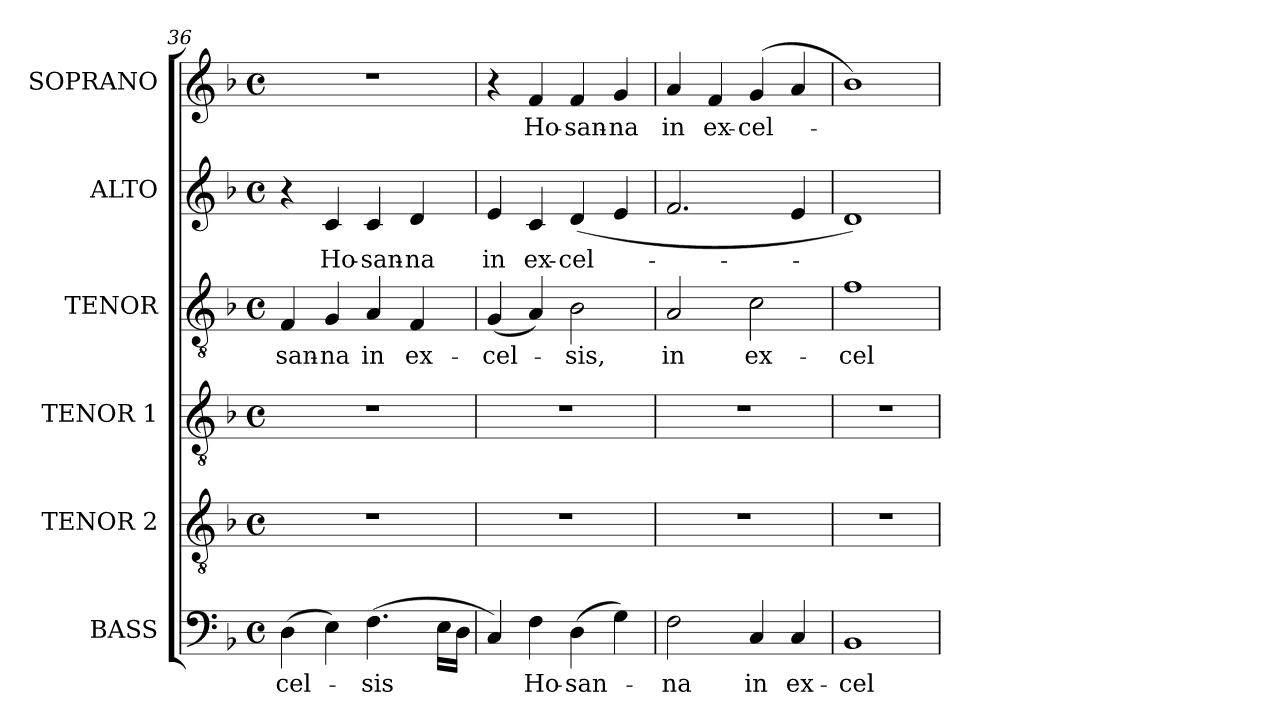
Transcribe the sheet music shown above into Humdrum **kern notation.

**kern	**text	**kern	**kern	**kern	**text	**kern	**text	**kern	**text
*part6	*part6	*part5	*part4	*part3	*part3	*part2	*part2	*part1	*part1
*staff6	*staff6	*staff5	*staff4	*staff3	*staff3	*staff2	*staff2	*staff1	*staff1
*I"BASS	*	*I"TENOR 2	*I"TENOR 1	*I"TENOR	*	*I"ALTO	*	*I"SOPRANO	*
*I'B.	*	*I'T2.	*I'T1.	*I'T.	*	*I'A.	*	*I'S.	*
*clefF4	*	*clefGv2	*clefGv2	*clefGv2	*	*clefG2	*	*clefG2	*
*	*	*ITrd7c12	*ITrd7c12	*ITrd7c12	*	*	*	*	*
*k[b-]	*	*k[b-]	*k[b-]	*k[b-]	*	*k[b-]	*	*k[b-]	*
*F:	*	*F:	*F:	*F:	*	*F:	*	*F:	*
*M4/4	*	*M4/4	*M4/4	*M4/4	*	*M4/4	*	*M4/4	*
*met(c)	*	*met(c)	*met(c)	*met(c)	*	*met(c)	*	*met(c)	*
=36	=36	=36	=36	=36	=36	=36	=36	=36	=36
!	!LO:LY:b:color=#000000	!	!	!	!	!	!	!	!
!	!	!	!	!	!LO:LY:b:color=#000000	!	!	!	!
(4Di\	-cel-	1r	1r	4FFi/	-san-	4r	.	1r	.
!	!	!	!	!	!LO:LY:b:color=#000000	!	!	!	!
!	!	!	!	!	!	!	!LO:LY:b:color=#000000	!	!
4Ei\)	.	.	.	4GGi/	-na	4ci/	Ho-	.	.
!	!LO:LY:b:color=#000000	!	!	!	!	!	!	!	!
!	!	!	!	!	!LO:LY:b:color=#000000	!	!	!	!
!	!	!	!	!	!	!	!LO:LY:b:color=#000000	!	!
(4.Fi\	-sis	.	.	4AAi/	in	4ci/	-san-	.	.
!	!	!	!	!	!LO:LY:b:color=#000000	!	!	!	!
!	!	!	!	!	!	!	!LO:LY:b:color=#000000	!	!
.	.	.	.	4FFi/	ex-	4di/	-na	.	.
16Ei\LL	.	.	.	.	.	.	.	.	.
16Di\JJ	.	.	.	.	.	.	.	.	.
=37	=37	=37	=37	=37	=37	=37	=37	=37	=37
!	!	!	!	!	!LO:LY:b:color=#000000	!	!	!	!
!	!	!	!	!	!	!	!LO:LY:b:color=#000000	!	!
4Ci/)	.	1r	1r	(4GGi/	-cel-	4ei/	in	4r	.
!	!LO:LY:b:color=#000000	!	!	!	!	!	!	!	!
!	!	!	!	!	!	!	!LO:LY:b:color=#000000	!	!
!	!	!	!	!	!	!	!	!	!LO:LY:b:color=#000000
4Fi\	Ho-	.	.	4AAi/)	.	4ci/	ex-	4fi/	Ho-
!	!LO:LY:b:color=#000000	!	!	!	!	!	!	!	!
!	!	!	!	!	!LO:LY:b:color=#000000	!	!	!	!
!	!	!	!	!	!	!	!LO:LY:b:color=#000000	!	!
!	!	!	!	!	!	!	!	!	!LO:LY:b:color=#000000
(4Di\	-san-	.	.	2BB-i\	-sis,	(4di/	-cel-	4fi/	-san-
!	!	!	!	!	!	!	!	!	!LO:LY:b:color=#000000
4Gi\)	.	.	.	.	.	4ei/	.	4gi/	-na
=38	=38	=38	=38	=38	=38	=38	=38	=38	=38
!	!LO:LY:b:color=#000000	!	!	!	!	!	!	!	!
!	!	!	!	!	!LO:LY:b:color=#000000	!	!	!	!
!	!	!	!	!	!	!	!	!	!LO:LY:b:color=#000000
2Fi\	-na	1r	1r	2AAi/	in	2.fi/	.	4ai/	in
!	!	!	!	!	!	!	!	!	!LO:LY:b:color=#000000
.	.	.	.	.	.	.	.	4fi/	ex-
!	!LO:LY:b:color=#000000	!	!	!	!	!	!	!	!
!	!	!	!	!	!LO:LY:b:color=#000000	!	!	!	!
!	!	!	!	!	!	!	!	!	!LO:LY:b:color=#000000
4Ci/	in	.	.	2Ci\	ex-	.	.	(4gi/	-cel-
!	!LO:LY:b:color=#000000	!	!	!	!	!	!	!	!
4Ci/	ex-	.	.	.	.	4ei/	.	4ai/	.
=39	=39	=39	=39	=39	=39	=39	=39	=39	=39
!	!LO:LY:b:color=#000000	!	!	!	!	!	!	!	!
!	!	!	!	!	!LO:LY:b:color=#000000	!	!	!	!
1BB-i	-cel-	1r	1r	1Fi	-cel-	1di)	.	1b-i)	.
=	=	=	=	=	=	=	=	=	=
*-	*-	*-	*-	*-	*-	*-	*-	*-	*-
